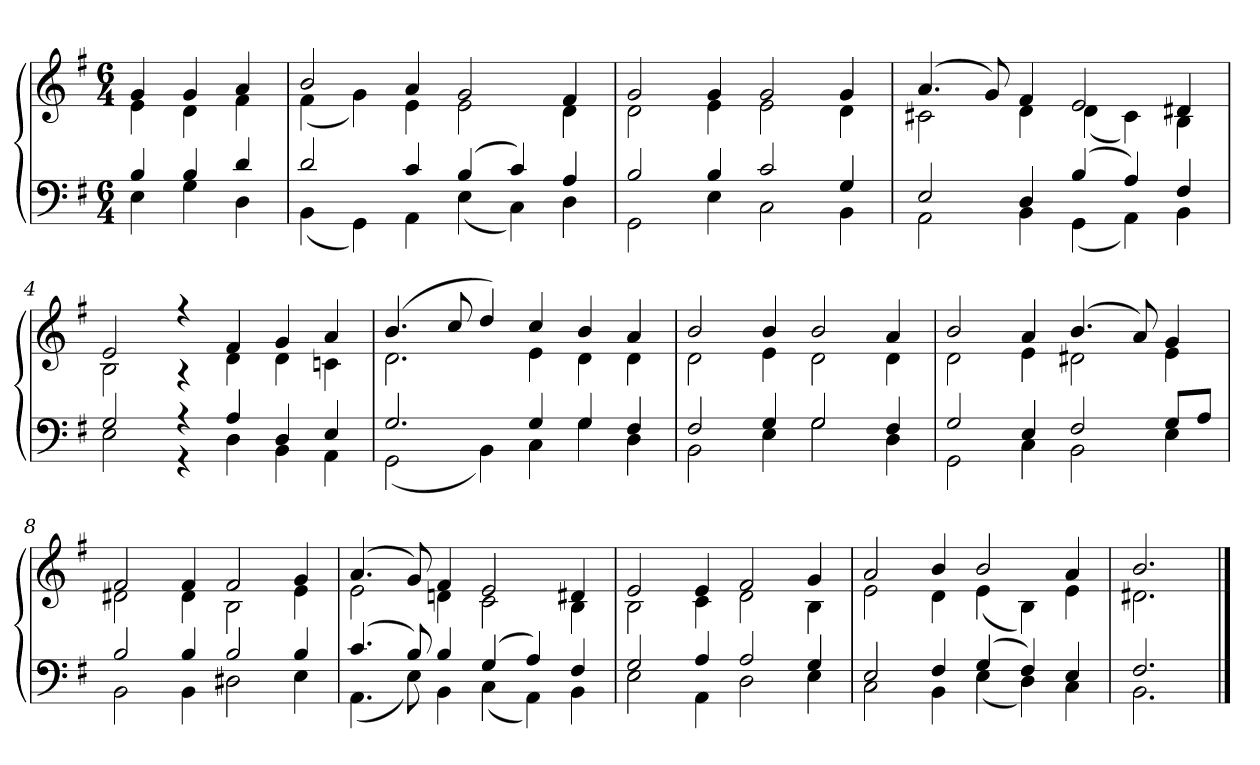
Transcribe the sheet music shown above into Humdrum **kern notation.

**kern	**kern
*part1	*part1
*staff2	*staff1
*clefF4	*clefG2
*k[f#]	*k[f#]
*A:dor	*A:dor
*M6/4	*M6/4
=	=
*^	*^
4B	4E	4g	4e
4B	4G	4g	4d
4d	4D	4a	4f#
=1	=1	=1	=1
2d	(4BB	2b	(4f#
.	4GG)	.	4g)
4c	4AA	4a	4e
(4B	(4E	2g	2e
4c)	4C)	.	.
4A	4D	4f#	4d
=2	=2	=2	=2
2B	2GG	2g	2d
4B	4E	4g	4e
2c	2C	2g	2e
4G	4BB	4g	4d
=3	=3	=3	=3
2E	2AA	(4.a	2c#X
.	.	8g)	.
4D	4BB	4f#	4d
(4B	(4GG	2e	(4d
4A)	4AA)	.	4c#)
4F#	4BB	4d#X	4B
=4	=4	=4	=4
2G	2E	2e	2B
4r	4r	4r	4r
4A	4D	4f#	4d
4D	4BB	4g	4d
4E	4AA	4a	4cn
=5	=5	=5	=5
2.G	(2GG	(4.b	2.d
.	.	8cc	.
.	4BB)	4dd)	.
4G	4C	4cc	4e
4G	4G	4b	4d
4F#	4D	4a	4d
=6	=6	=6	=6
2F#	2BB	2b	2d
4G	4E	4b	4e
2G	2G	2b	2d
4F#	4D	4a	4d
=7	=7	=7	=7
2G	2GG	2b	2d
4E	4C	4a	4e
2F#	2BB	(4.b	2d#X
.	.	8a)	.
8GL	4E	4g	4e
8AJ	.	.	.
=8	=8	=8	=8
2B	2BB	2f#	2d#X
4B	4BB	4f#	4d#
2B	2D#X	2f#	2B
4B	4E	4g	4e
=9	=9	=9	=9
(4.c	(4.AA	(4.a	2e
8B)	8E)	8g)	.
4B	4BB	4f#	4dn
(4G	(4C	2e	2c
4A)	4AA)	.	.
4F#	4BB	4d#X	4B
=10	=10	=10	=10
2G	2E	2e	2B
4A	4AA	4e	4c
2A	2D	2f#	2d
4G	4E	4g	4B
=11	=11	=11	=11
2E	2C	2a	2e
4F#	4BB	4b	4d
(4G	(4E	2b	(4e
4F#)	4D)	.	4B)
4E	4C	4a	4e
=12	=12	=12	=12
2.F#	2.BB	2.b	2.d#X
*v	*v	*	*
*	*v	*v
==	==
*-	*-
